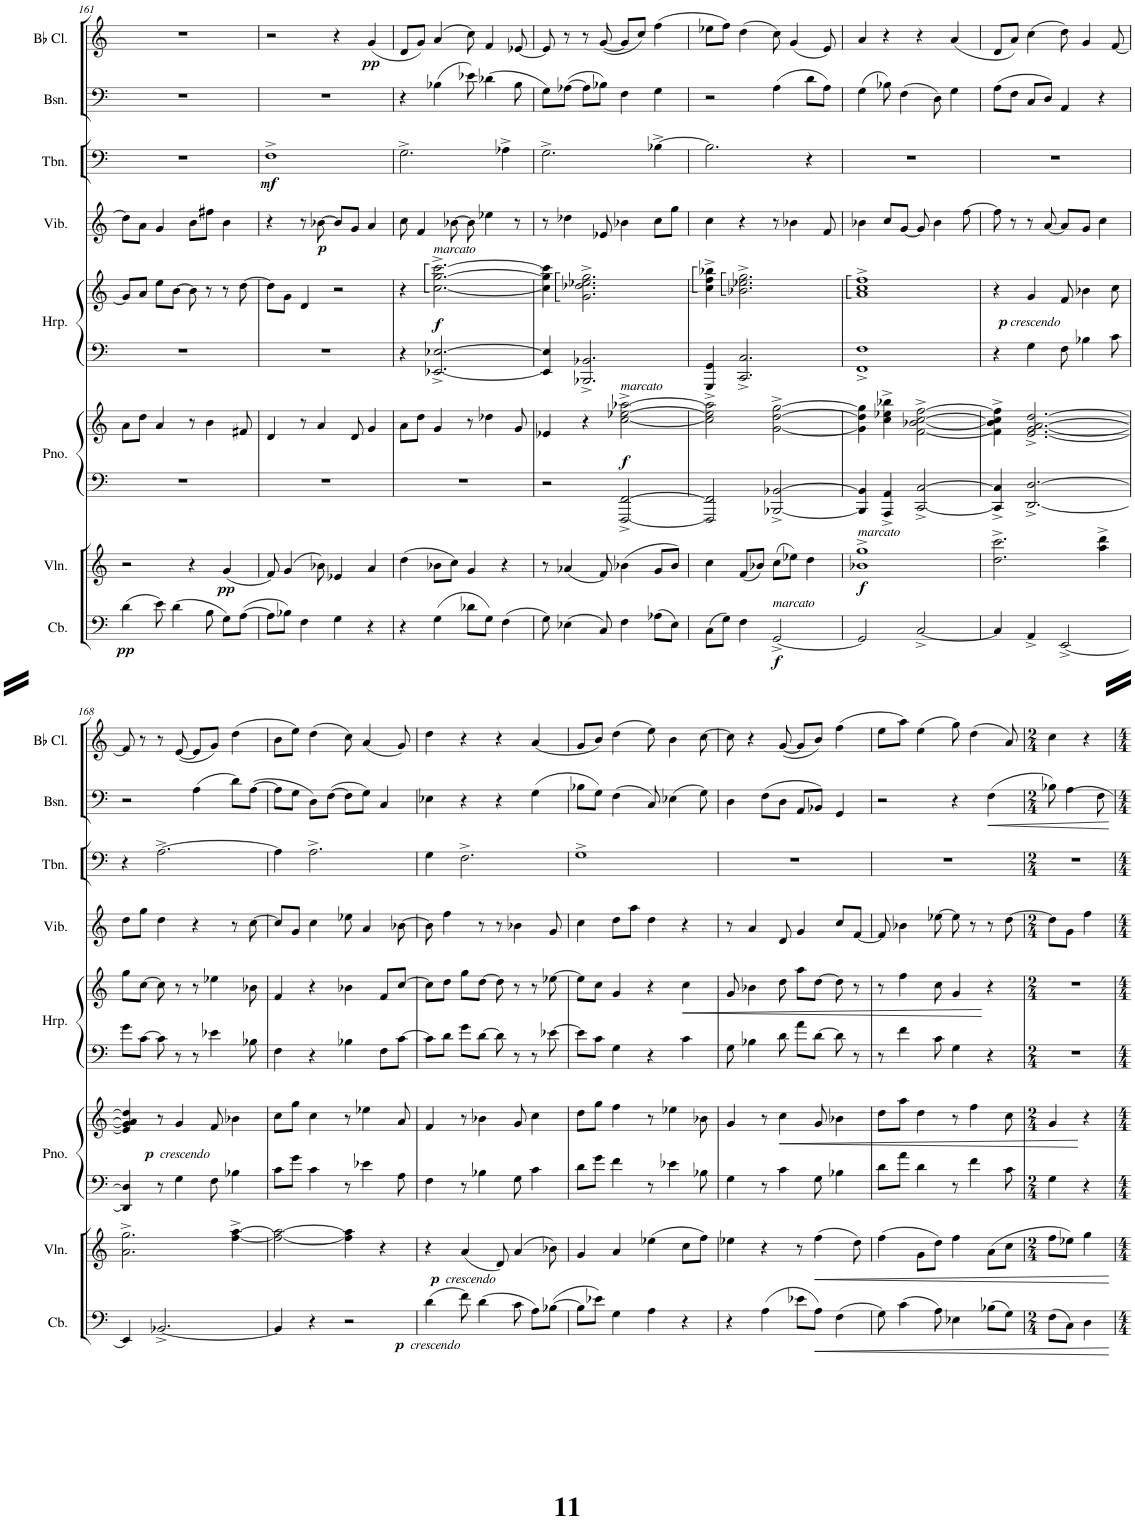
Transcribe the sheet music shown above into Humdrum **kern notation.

**kern	**dynam	**kern	**dynam	**kern	**kern	**dynam	**kern	**kern	**dynam	**kern	**dynam	**kern	**dynam	**kern	**dynam	**kern	**dynam
*part8	*part8	*part7	*part7	*part6	*part6	*part6	*part5	*part5	*part5	*part4	*part4	*part3	*part3	*part2	*part2	*part1	*part1
*staff10	*staff10	*staff9	*staff9	*staff8	*staff7	*staff7/8	*staff6	*staff5	*staff5/6	*staff4	*staff4	*staff3	*staff3	*staff2	*staff2	*staff1	*staff1
*I"Contrabass	*	*I"Violin	*	*I"Piano	*	*	*I"Harp	*	*	*I"Timpani	*	*I"Trombone	*	*I"Bassoon	*	*I"Bb Bass Clarinet	*
*I'Cb.	*	*I'Vln.	*	*I'Pno.	*	*	*I'Hrp.	*	*	*I'Timp.	*	*I'Tbn.	*	*I'Bsn.	*	*I'Bb B. Cl.	*
!!LO:PB:g=z
*clefF4	*	*clefG2	*	*clefF4	*clefG2	*	*clefF4	*clefG2	*	*clefG2	*	*clefF4	*	*clefF4	*	*clefG2	*
*Trd7c12	*	*	*	*	*	*	*	*	*	*	*	*	*	*	*	*Trd1c2	*
*k[]	*	*k[]	*	*k[]	*k[]	*	*k[]	*k[]	*	*k[]	*	*k[]	*	*k[]	*	*k[]	*
*M4/4	*	*M4/4	*	*M4/4	*M4/4	*	*M4/4	*M4/4	*	*M4/4	*	*M4/4	*	*M4/4	*	*M4/4	*
=161	=161	=161	=161	=161	=161	=161	=161	=161	=161	=161	=161	=161	=161	=161	=161	=161	=161
!	!LO:DY:b	!	!	!	!	!	!	!	!	!	!	!	!	!	!	!	!
(4d\	pp	2r	.	1r	8a\L	.	1r	8g/L]	.	8dd\L]	.	1r	.	1r	.	1r	.
.	.	.	.	.	8dd\J	.	.	8a/J	.	8a\J	.	.	.	.	.	.	.
8e\)	.	.	.	.	4a/	.	.	8ee\L	.	4g/	.	.	.	.	.	.	.
(4d\	.	.	.	.	.	.	.	[8b\J	.	.	.	.	.	.	.	.	.
.	.	4r	.	.	8r	.	.	8b\]	.	8b\L	.	.	.	.	.	.	.
8B\	.	.	.	.	4b\	.	.	8r	.	8ff#X\J	.	.	.	.	.	.	.
!	!	!	!LO:DY:b	!	!	!	!	!	!	!	!	!	!	!	!	!	!
8G\L)	.	(4g/	pp	.	.	.	.	8r	.	4b\	.	.	.	.	.	.	.
([8A\J	.	.	.	.	8f#X/	.	.	[8dd\	.	.	.	.	.	.	.	.	.
=162	=162	=162	=162	=162	=162	=162	=162	=162	=162	=162	=162	=162	=162	=162	=162	=162	=162
!	!	!	!	!	!	!	!	!	!	!	!	!	!LO:DY:b	!	!	!	!
8A\L]	.	8f/)	.	1r	4d/	.	1r	8dd\L]	.	4r	.	1F^	mf	1r	.	2r	.
8B-X\J)	.	(4g/	.	.	.	.	.	8g\J	.	.	.	.	.	.	.	.	.
4F\	.	.	.	.	8r	.	.	4d/	.	8r	.	.	.	.	.	.	.
!	!	!	!	!	!	!	!	!	!	!	!LO:DY:b	!	!	!	!	!	!
.	.	8b-X\)	.	.	4a/	.	.	.	.	[8b-X\	p	.	.	.	.	.	.
4G\	.	4e-X/	.	.	.	.	.	2r	.	8b-/L]	.	.	.	.	.	4r	.
.	.	.	.	.	8d/	.	.	.	.	8g/J	.	.	.	.	.	.	.
!	!	!	!	!	!	!	!	!	!	!	!	!	!	!	!	!	!LO:DY:b
4r	.	4a/	.	.	4g/	.	.	.	.	4a/	.	.	.	.	.	(4g/	pp
=163	=163	=163	=163	=163	=163	=163	=163	=163	=163	=163	=163	=163	=163	=163	=163	=163	=163
4r	.	(4dd\	.	1r	8a\L	.	4r	4r	.	8cc\	.	2.G^\	.	4r	.	8d/L	.
.	.	.	.	.	8dd\J	.	.	.	.	4f/	.	.	.	.	.	8g/J)	.
!	!	!	!	!	!	!	!	!LO:TX:a:i:t=marcato	!	!	!	!	!	!	!	!	!
!	!	!	!	!	!	!	!	!	!LO:DY:b	!	!	!	!	!	!	!	!
(4G\	.	8b-X\L	.	.	4g/	.	[2.EE-X/^ [2.E-X/^	[2.cc\^ [2.gg\^ [2.ccc\^	f	.	.	.	.	(4B-X\	.	(4a/	.
.	.	8cc\J)	.	.	.	.	.	.	.	[8b-X\	.	.	.	.	.	.	.
8d-X\L	.	4g/	.	.	8r	.	.	.	.	8b-\]	.	.	.	8e-X\)	.	8cc\)	.
8G\J)	.	.	.	.	4dd-X\	.	.	.	.	4ee-X\	.	.	.	(4d-X\	.	4f/	.
(4F\	.	4r	.	.	.	.	.	.	.	.	.	4A-X^\	.	.	.	.	.
.	.	.	.	.	8g/	.	.	.	.	8r	.	.	.	8B-\	.	[8e-X/	.
=164	=164	=164	=164	=164	=164	=164	=164	=164	=164	=164	=164	=164	=164	=164	=164	=164	=164
8G\)	.	8r	.	2r	4e-X/	.	4EE-/] 4E-/]	4cc\] 4gg\] 4ccc\]	.	8r	.	2.G^\	.	8G\L)	.	8e-/]	.
(4E-X\	.	(4a-X/	.	.	.	.	.	.	.	4dd-X\	.	.	.	([8A-X\J	.	8r	.
.	.	.	.	.	4r	.	2.BBB-X/^ 2.BB-X/^	2.g\^ 2.dd-X\^ 2.ee-X\^ 2.gg\^	.	.	.	.	.	8A-\L]	.	8r	.
8C/)	.	8f/)	.	.	.	.	.	.	.	8e-X/	.	.	.	8B-X\J)	.	([8g/	.
!	!	!	!	!	!LO:TX:a:i:t=marcato	!	!	!	!	!	!	!	!	!	!	!	!
!	!	!	!	!	!	!LO:DY:b	!	!	!	!	!	!	!	!	!	!	!
4F\	.	(4b-X\	.	[2FFF/^ [2FF/^	[2cc\^ [2ee-X\^ [2aa-X\^	f	.	.	.	4b-X\	.	.	.	4F\	.	8g/L]	.
.	.	.	.	.	.	.	.	.	.	.	.	.	.	.	.	8cc/J)	.
(8A-X\L	.	8g/L	.	.	.	.	.	.	.	8cc\L	.	[4B-X^\	.	4G\	.	(4ff\	.
8E-\J)	.	8b-/J)	.	.	.	.	.	.	.	8gg\J	.	.	.	.	.	.	.
=165	=165	=165	=165	=165	=165	=165	=165	=165	=165	=165	=165	=165	=165	=165	=165	=165	=165
(8C\L	.	4cc\	.	2FFF/] 2FF/]	2cc\] 2ee-\] 2aa-\]	.	4GGG/^ 4GG/^	4cc\^ 4ff\^ 4bb-X\^	.	4cc\	.	2.B-\]	.	2r	.	8ee-X\L	.
8G\J)	.	.	.	.	.	.	.	.	.	.	.	.	.	.	.	8ff\J)	.
4F\	.	(8f/L	.	.	.	.	2.CC/^ 2.C/^	2.b-X\^ 2.ee-X\^ 2.gg\^	.	4r	.	.	.	.	.	(4dd\	.
.	.	8b-X/J)	.	.	.	.	.	.	.	.	.	.	.	.	.	.	.
!LO:TX:a:i:t=marcato	!	!	!	!	!	!	!	!	!	!	!	!	!	!	!	!	!
!	!LO:DY:b	!	!	!	!	!	!	!	!	!	!	!	!	!	!	!	!
[2GG^/	f	(8cc\L	.	[2BBB-X/^ [2BB-X/^	[2g\^ [2dd\^ [2gg\^	.	.	.	.	8r	.	.	.	(4A\	.	8cc\)	.
.	.	8ee-X\J)	.	.	.	.	.	.	.	4b-X\	.	.	.	.	.	(4g/	.
.	.	4dd\	.	.	.	.	.	.	.	.	.	4r	.	8d\L	.	.	.
.	.	.	.	.	.	.	.	.	.	8f/	.	.	.	8A\J)	.	8e/)	.
=166	=166	=166	=166	=166	=166	=166	=166	=166	=166	=166	=166	=166	=166	=166	=166	=166	=166
!	!	!LO:TX:a:i:t=marcato	!	!	!	!	!	!	!	!	!	!	!	!	!	!	!
!	!	!	!LO:DY:b	!	!	!	!	!	!	!	!	!	!	!	!	!	!
2GG/]	.	1b-X^ 1gg^	f	4BBB-/] 4BB-/]	4g\] 4dd\] 4gg\]	.	1FF^ 1F^	1a^ 1cc^ 1ff^	.	4b-X\	.	1r	.	(4G\	.	4a/	.
.	.	.	.	4AAA/^ 4AA/^	4cc\^ 4ee-X\^ 4bb-X\^	.	.	.	.	8cc/L	.	.	.	8B-X\)	.	4r	.
.	.	.	.	.	.	.	.	.	.	[8g/J	.	.	.	(4F\	.	.	.
[2C^/	.	.	.	[2CC/^ [2C/^	[2f\^ [2b-X\^ [2cc\^ [2ff\^	.	.	.	.	8g/]	.	.	.	.	.	4r	.
.	.	.	.	.	.	.	.	.	.	4b-\	.	.	.	8D\)	.	.	.
.	.	.	.	.	.	.	.	.	.	.	.	.	.	4G\	.	(4a/	.
.	.	.	.	.	.	.	.	.	.	[8ff\	.	.	.	.	.	.	.
=167	=167	=167	=167	=167	=167	=167	=167	=167	=167	=167	=167	=167	=167	=167	=167	=167	=167
4C/]	.	2.dd\^ 2.ccc\^	.	4CC/]^ 4C/]^	4f\]^ 4b-\]^ 4cc\]^ 4ff\]^	.	4r	4r	.	8ff\]	.	1r	.	(8A\L	.	8d/L	.
.	.	.	.	.	.	.	.	.	.	8r	.	.	.	8F\J	.	8a/J)	.
!	!	!	!	!	!	!	!	!	!LO:DY:b	!	!	!	!	!	!	!	!
!	!	!	!	!	!	!	!	!	!LO:DY:n=1:b	!	!	!	!	!	!	!	!
4AA^/	.	.	.	[2.DD/^ [2.D/^	[2.e/^ [2.g/^ [2.a/^ [2.dd/^	.	4G\	4g/	p other-dynamics	8r	.	.	.	8C/L	.	(4cc\	.
.	.	.	.	.	.	.	.	.	.	[8a/	.	.	.	8D/J)	.	.	.
[2EE^/	.	.	.	.	.	.	8F\	8f/	.	8a/L]	.	.	.	4AA/	.	8dd\)	.
.	.	.	.	.	.	.	4B-X\	4b-X\	.	8g/J	.	.	.	.	.	4g/	.
.	.	4aa\^ 4ddd\^	.	.	.	.	.	.	.	4cc\	.	.	.	4r	.	.	.
.	.	.	.	.	.	.	8c\	8cc\	.	.	.	.	.	.	.	[8f/	.
!!LO:LB:g=z
=168	=168	=168	=168	=168	=168	=168	=168	=168	=168	=168	=168	=168	=168	=168	=168	=168	=168
4EE/]	.	2.a\^ 2.gg\^	.	4DD/] 4D/]	4e/] 4g/] 4a/] 4dd/]	.	8g\L	8gg\L	.	8dd\L	.	4r	.	2r	.	8f/]	.
.	.	.	.	.	.	.	[8c\J	[8cc\J	.	8gg\J	.	.	.	.	.	8r	.
[2.BB-X^/	.	.	.	8r	8r	.	8c\]	8cc\]	.	4dd\	.	[2.A^\	.	.	.	8r	.
!	!	!	!	!	!	!LO:DY:b	!	!	!	!	!	!	!	!	!	!	!
!	!	!	!	!	!	!LO:DY:n=1:b	!	!	!	!	!	!	!	!	!	!	!
.	.	.	.	4G\	4g/	p other-dynamics	8r	8r	.	.	.	.	.	.	.	([8e/	.
.	.	.	.	.	.	.	8r	8r	.	4r	.	.	.	(4A\	.	8e/L]	.
.	.	.	.	8F\	8f/	.	4e-X\	4ee-X\	.	.	.	.	.	.	.	8g/J)	.
.	.	[4ff\^ [4aa\^	.	4B-X\	4b-X\	.	.	.	.	8r	.	.	.	8d\L)	.	(4dd\	.
.	.	.	.	.	.	.	8B-X\	8b-X\	.	[8cc\	.	.	.	([8A\J	.	.	.
=169	=169	=169	=169	=169	=169	=169	=169	=169	=169	=169	=169	=169	=169	=169	=169	=169	=169
4BB-/]	.	2ff\_ 2aa\_	.	8c\L	8cc\L	.	4F\	4f/	.	8cc/L]	.	4A\]	.	8A\L]	.	8b\L	.
.	.	.	.	8g\J	8gg\J	.	.	.	.	8g/J	.	.	.	8G\J	.	8ee\J)	.
4r	.	.	.	4c\	4cc\	.	4r	4r	.	4cc\	.	2.A^\	.	8D\L)	.	(4dd\	.
.	.	.	.	.	.	.	.	.	.	.	.	.	.	([8F\J	.	.	.
2r	.	4ff\] 4aa\]	.	8r	8r	.	4B-X\	4b-X\	.	8ee-X\	.	.	.	8F\L]	.	8cc\)	.
.	.	.	.	4e-X\	4ee-X\	.	.	.	.	4a/	.	.	.	8G\J)	.	(4a/	.
.	.	4r	.	.	.	.	8F\L	8f/L	.	.	.	.	.	4C/	.	.	.
.	.	.	.	8A\	8a/	.	[8c\J	[8cc/J	.	[8b-X\	.	.	.	.	.	8g/)	.
=170	=170	=170	=170	=170	=170	=170	=170	=170	=170	=170	=170	=170	=170	=170	=170	=170	=170
!	!LO:DY:b	!	!	!	!	!	!	!	!	!	!	!	!	!	!	!	!
!	!LO:DY:n=1:b	!	!	!	!	!	!	!	!	!	!	!	!	!	!	!	!
(4d\	p other-dynamics	4r	.	4F\	4f/	.	8c\L]	8cc\L]	.	8b-\]	.	4G\	.	4E-X\	.	4dd\	.
.	.	.	.	.	.	.	8d\J	8dd\J	.	4ff\	.	.	.	.	.	.	.
!	!	!	!LO:DY:b	!	!	!	!	!	!	!	!	!	!	!	!	!	!
!	!	!	!LO:DY:n=1:b	!	!	!	!	!	!	!	!	!	!	!	!	!	!
8f\)	.	(4a/	p other-dynamics	8r	8r	.	8g\L	8gg\L	.	.	.	2.F^\	.	4r	.	4r	.
(4d\	.	.	.	4B-X\	4b-X\	.	[8d\J	[8dd\J	.	8r	.	.	.	.	.	.	.
.	.	8d/)	.	.	.	.	8d\]	8dd\]	.	8r	.	.	.	4r	.	4r	.
8c\	.	(4a/	.	8G\	8g/	.	8r	8r	.	4b-X\	.	.	.	.	.	.	.
8A\L)	.	.	.	4c\	4cc\	.	8r	8r	.	.	.	.	.	(4G\	.	(4a/	.
([8B-X\J	.	8b-X\)	.	.	.	.	[8e-X\	[8ee-X\	.	8g/	.	.	.	.	.	.	.
=171	=171	=171	=171	=171	=171	=171	=171	=171	=171	=171	=171	=171	=171	=171	=171	=171	=171
8B-\L]	.	4g/	.	8d\L	8dd\L	.	8e-\L]	8ee-\L]	.	4cc\	.	1G^	.	8B-X\L	.	8g/L	.
8e-X\J)	.	.	.	8g\J	8gg\J	.	8c\J	8cc\J	.	.	.	.	.	8G\J)	.	8b/J)	.
4G\	.	4a/	.	4f\	4ff\	.	4G\	4g/	.	8dd\L	.	.	.	(4F\	.	(4dd\	.
.	.	.	.	.	.	.	.	.	.	8aa\J	.	.	.	.	.	.	.
4A\	.	(4ee-X\	.	8r	8r	.	4r	4r	.	4dd\	.	.	.	8C/)	.	8ee\)	.
.	.	.	.	4e-X\	4ee-X\	.	.	.	.	.	.	.	.	(4E-X\	.	4b\	.
!	!	!	!	!	!	!	!	!	!LO:HP:b	!	!	!	!	!	!	!	!
4r	.	8cc\L	.	.	.	.	4c\	4cc\	<	4r	.	.	.	.	.	.	.
.	.	8ff\J)	.	8B-X\	8b-X\	.	.	.	.	.	.	.	.	8G\)	.	[8cc\	.
=172	=172	=172	=172	=172	=172	=172	=172	=172	=172	=172	=172	=172	=172	=172	=172	=172	=172
4r	.	4ee-X\	.	4G\	4g/	.	8G\	8g/	.	8r	.	1r	.	4D\	.	8cc\]	.
.	.	.	.	.	.	.	4B-X\	4b-X\	.	4a/	.	.	.	.	.	4r	.
(4A\	.	4r	.	8r	8r	.	.	.	.	.	.	.	.	(8F\L	.	.	.
!	!	!	!	!	!	!LO:HP:b	!	!	!	!	!	!	!	!	!	!	!
.	.	.	.	4c\	4cc\	<	8d\	8dd\	.	8d/	.	.	.	8D\J	.	([8g/	.
8e-X\L	.	8r	.	.	.	.	8a\L	8aa\L	.	4g/	.	.	.	8AA/L	.	8g/L]	.
!	!LO:HP:b	!	!LO:HP:b	!	!	!	!	!	!	!	!	!	!	!	!	!	!
8A\J)	<	(4ff\	<	8G\	8g/	.	[8d\J	[8dd\J	.	.	.	.	.	8BB-X/J)	.	8b/J)	.
(4F\	.	.	.	4B-X\	4b-X\	.	8d\]	8dd\]	.	8cc/L	.	.	.	4GG/	.	(4ff\	.
.	.	8dd\)	.	.	.	.	8r	8r	.	[8f/J	.	.	.	.	.	.	.
=173	=173	=173	=173	=173	=173	=173	=173	=173	=173	=173	=173	=173	=173	=173	=173	=173	=173
8G\)	.	(4ff\	.	8d\L	8dd\L	.	8r	8r	.	8f/]	.	1r	.	2r	.	8ee\L	.
(4c\	.	.	.	8a\J	8aa\J	.	4f\	4ff\	.	4b-X\	.	.	.	.	.	8aa\J)	.
.	.	8g\L	.	4d\	4dd\	.	.	.	.	.	.	.	.	.	.	(4ee\	.
8A\)	.	8dd\J)	.	.	.	.	8c\	8cc\	.	[8ee-X\	.	.	.	.	.	.	.
4E-X\	.	4ff\	.	8r	8r	.	4G\	4g/	.	8ee-\]	.	.	.	4r	.	8gg\)	.
.	.	.	.	4f\	4ff\	.	.	.	.	8r	.	.	.	.	.	(4dd\	.
!	!	!	!	!	!	!	!	!	!	!	!	!	!	!	!LO:HP:b	!	!
(8B-X\L	.	(8a\L	.	.	.	.	4r	4r	[	8r	.	.	.	(4F\	<	.	.
8G\J)	.	8cc\J	.	8c\	8cc\	.	.	.	.	[8dd\	.	.	.	.	.	8a/)	.
=174	=174	=174	=174	=174	=174	=174	=174	=174	=174	=174	=174	=174	=174	=174	=174	=174	=174
*M2/4	*	*M2/4	*	*M2/4	*M2/4	*	*M2/4	*M2/4	*	*M2/4	*	*M2/4	*	*M2/4	*	*M2/4	*
(8F\L	.	8ff\L	.	4G\	4g/	.	2r	2r	.	8dd\L]	.	2r	.	8B-X\)	.	4cc\	.
8C\J)	.	8ee-X\J)	.	.	.	.	.	.	.	8g\J	.	.	.	4A\	.	.	.
4D\	.	4gg\	.	4r	4r	[	.	.	.	4ff\	.	.	.	.	.	4r	.
.	.	.	.	.	.	.	.	.	.	.	.	.	.	8F\	.	.	.
.	[	.	[	.	.	.	.	.	.	.	.	.	.	.	[	.	.
=	=	=	=	=	=	=	=	=	=	=	=	=	=	=	=	=	=
*-	*-	*-	*-	*-	*-	*-	*-	*-	*-	*-	*-	*-	*-	*-	*-	*-	*-
